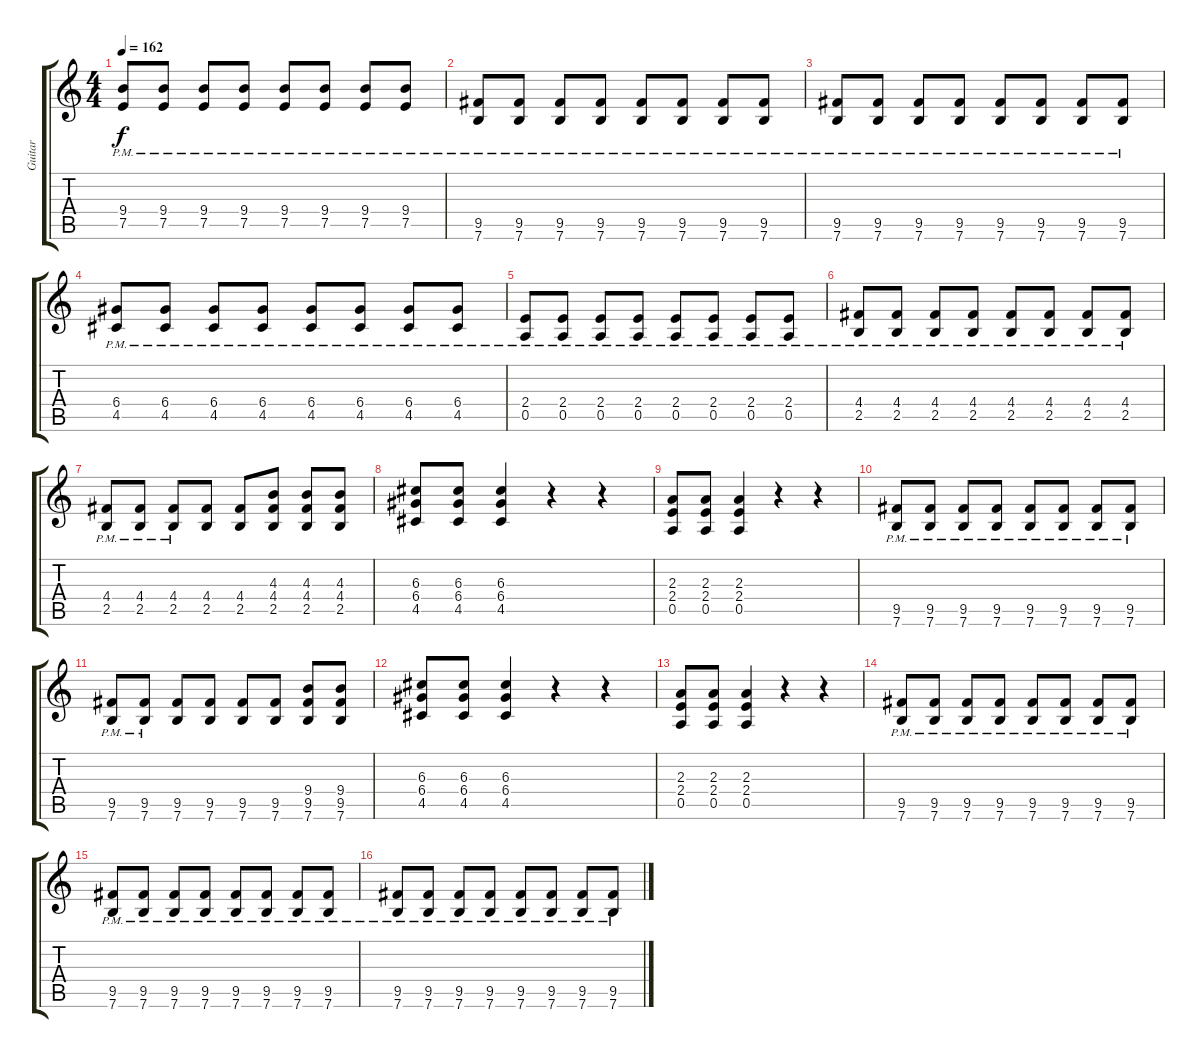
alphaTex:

\track ("Guitar" "Guitar") {instrument distortionguitar}
\staff {score tabs}
\tuning (E4 B3 G3 D3 A2 E2) {hide}
\ts (4 4)
\tempo 162
\clef g2
\ks c
(9.4{pm} 7.5{pm}).8{dy f} (9.4{pm} 7.5{pm}).8 (9.4{pm} 7.5{pm}).8 (9.4{pm} 7.5{pm}).8 (9.4{pm} 7.5{pm}).8 (9.4{pm} 7.5{pm}).8 (9.4{pm} 7.5{pm}).8 (9.4{pm} 7.5{pm}).8 |
(9.5{pm} 7.6{pm}).8 (9.5{pm} 7.6{pm}).8 (9.5{pm} 7.6{pm}).8 (9.5{pm} 7.6{pm}).8 (9.5{pm} 7.6{pm}).8 (9.5{pm} 7.6{pm}).8 (9.5{pm} 7.6{pm}).8 (9.5{pm} 7.6{pm}).8 |
(9.5{pm} 7.6{pm}).8 (9.5{pm} 7.6{pm}).8 (9.5{pm} 7.6{pm}).8 (9.5{pm} 7.6{pm}).8 (9.5{pm} 7.6{pm}).8 (9.5{pm} 7.6{pm}).8 (9.5{pm} 7.6{pm}).8 (9.5{pm} 7.6{pm}).8 |
(6.4{pm} 4.5{pm}).8 (6.4{pm} 4.5{pm}).8 (6.4{pm} 4.5{pm}).8 (6.4{pm} 4.5{pm}).8 (6.4{pm} 4.5{pm}).8 (6.4{pm} 4.5{pm}).8 (6.4{pm} 4.5{pm}).8 (6.4{pm} 4.5{pm}).8 |
(2.4{pm} 0.5{pm}).8 (2.4{pm} 0.5{pm}).8 (2.4{pm} 0.5{pm}).8 (2.4{pm} 0.5{pm}).8 (2.4{pm} 0.5{pm}).8 (2.4{pm} 0.5{pm}).8 (2.4{pm} 0.5{pm}).8 (2.4{pm} 0.5{pm}).8 |
(4.4{pm} 2.5{pm}).8 (4.4{pm} 2.5{pm}).8 (4.4{pm} 2.5{pm}).8 (4.4{pm} 2.5{pm}).8 (4.4{pm} 2.5{pm}).8 (4.4{pm} 2.5{pm}).8 (4.4{pm} 2.5{pm}).8 (4.4{pm} 2.5{pm}).8 |
(4.4{pm} 2.5{pm}).8 (4.4{pm} 2.5{pm}).8 (4.4{pm} 2.5{pm}).8 (4.4 2.5).8 (4.4 2.5).8 (4.3 4.4 2.5).8 (4.3 4.4 2.5).8 (4.3 4.4 2.5).8 |
(6.3 6.4 4.5).8 (6.3 6.4 4.5).8 (6.3 6.4 4.5).4 r.4 r.4 |
(2.3 2.4 0.5).8 (2.3 2.4 0.5).8 (2.3 2.4 0.5).4 r.4 r.4 |
(9.5{pm} 7.6{pm}).8 (9.5{pm} 7.6{pm}).8 (9.5{pm} 7.6{pm}).8 (9.5{pm} 7.6{pm}).8 (9.5{pm} 7.6{pm}).8 (9.5{pm} 7.6{pm}).8 (9.5{pm} 7.6{pm}).8 (9.5{pm} 7.6{pm}).8 |
(9.5{pm} 7.6{pm}).8 (9.5{pm} 7.6{pm}).8 (9.5 7.6).8 (9.5 7.6).8 (9.5 7.6).8 (9.5 7.6).8 (9.4 9.5 7.6).8 (9.4 9.5 7.6).8 |
(6.3 6.4 4.5).8 (6.3 6.4 4.5).8 (6.3 6.4 4.5).4 r.4 r.4 |
(2.3 2.4 0.5).8 (2.3 2.4 0.5).8 (2.3 2.4 0.5).4 r.4 r.4 |
(9.5{pm} 7.6{pm}).8 (9.5{pm} 7.6{pm}).8 (9.5{pm} 7.6{pm}).8 (9.5{pm} 7.6{pm}).8 (9.5{pm} 7.6{pm}).8 (9.5{pm} 7.6{pm}).8 (9.5{pm} 7.6{pm}).8 (9.5{pm} 7.6{pm}).8 |
(9.5{pm} 7.6{pm}).8 (9.5{pm} 7.6{pm}).8 (9.5{pm} 7.6{pm}).8 (9.5{pm} 7.6{pm}).8 (9.5{pm} 7.6{pm}).8 (9.5{pm} 7.6{pm}).8 (9.5{pm} 7.6{pm}).8 (9.5{pm} 7.6{pm}).8 |
(9.5{pm} 7.6{pm}).8 (9.5{pm} 7.6{pm}).8 (9.5{pm} 7.6{pm}).8 (9.5{pm} 7.6{pm}).8 (9.5{pm} 7.6{pm}).8 (9.5{pm} 7.6{pm}).8 (9.5{pm} 7.6{pm}).8 (9.5{pm} 7.6{pm}).8
